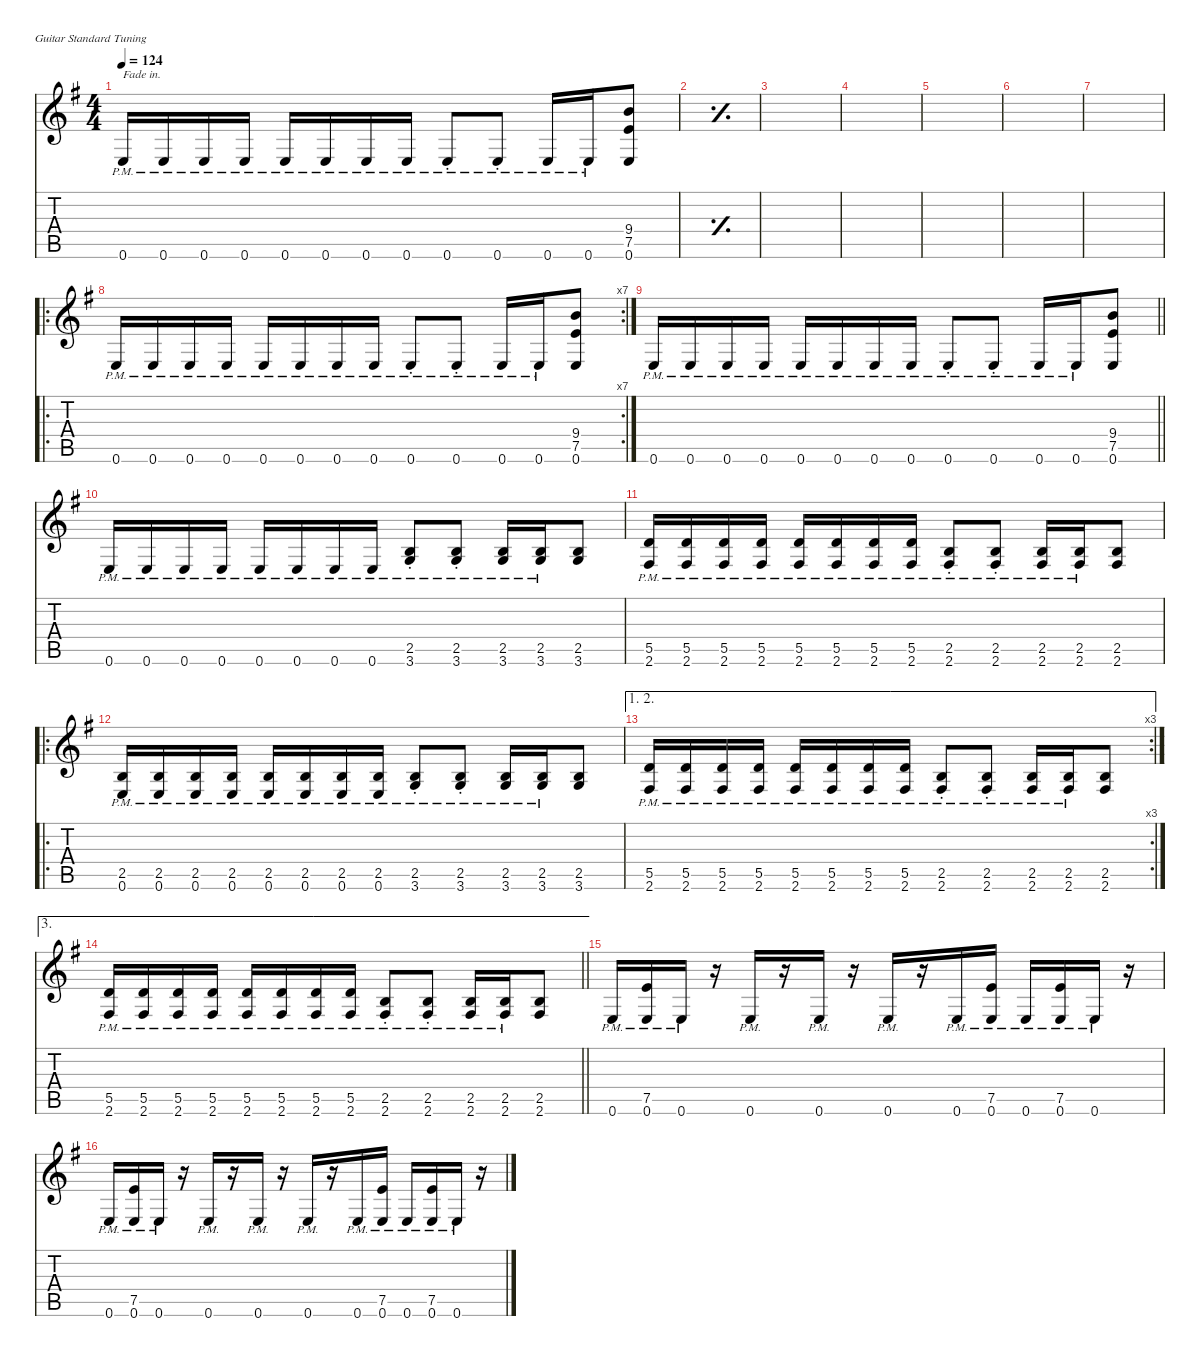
\defaultSystemsLayout 4
\hideDynamics
\bracketExtendMode nobrackets
\singleTrackTrackNamePolicy hidden
\multiTrackTrackNamePolicy hidden
\otherSystemsTrackNameOrientation horizontal
\track ("Guitar 1" "dist.guit.") {defaultSystemsLayout 4 mute instrument distortionguitar}
\staff {score tabs}
\tuning (E4 B3 G3 D3 A2 E2)
\ts (4 4)
\beaming (8 2 2 2 2)
\tempo 124
\clef g2
\ks eminor
0.6{pm acc forcenatural}.16{txt "Fade in." dy f instrument distortionguitar beam Up} 0.6{pm acc forcenatural}.16{beam Up} 0.6{pm acc forcenatural}.16{beam Up} 0.6{pm acc forcenatural}.16{beam Up} 0.6{pm acc forcenatural}.16{beam Up} 0.6{pm acc forcenatural}.16{beam Up} 0.6{pm acc forcenatural}.16{beam Up} 0.6{pm acc forcenatural}.16{beam Up} 0.6{pm st acc forcenatural}.8{beam Up} 0.6{pm st acc forcenatural}.8{beam Up} 0.6{pm acc forcenatural}.16{beam Up} 0.6{pm acc forcenatural}.16{beam Up} (9.4{acc forcenatural} 7.5{acc forcenatural} 0.6{acc forcenatural}).8{beam Up} |
\simile simple
|
|
|
|
|
|
\ro
\rc 7
\simile none
0.6{pm acc forcenatural}.16{beam Up} 0.6{pm acc forcenatural}.16{beam Up} 0.6{pm acc forcenatural}.16{beam Up} 0.6{pm acc forcenatural}.16{beam Up} 0.6{pm acc forcenatural}.16{beam Up} 0.6{pm acc forcenatural}.16{beam Up} 0.6{pm acc forcenatural}.16{beam Up} 0.6{pm acc forcenatural}.16{beam Up} 0.6{pm st acc forcenatural}.8{beam Up} 0.6{pm st acc forcenatural}.8{beam Up} 0.6{pm acc forcenatural}.16{beam Up} 0.6{pm acc forcenatural}.16{beam Up} (9.4{acc forcenatural} 7.5{acc forcenatural} 0.6{acc forcenatural}).8{beam Up} |
\barLineRight lightlight
0.6{pm acc forcenatural}.16{beam Up} 0.6{pm acc forcenatural}.16{beam Up} 0.6{pm acc forcenatural}.16{beam Up} 0.6{pm acc forcenatural}.16{beam Up} 0.6{pm acc forcenatural}.16{beam Up} 0.6{pm acc forcenatural}.16{beam Up} 0.6{pm acc forcenatural}.16{beam Up} 0.6{pm acc forcenatural}.16{beam Up} 0.6{pm st acc forcenatural}.8{beam Up} 0.6{pm st acc forcenatural}.8{beam Up} 0.6{pm acc forcenatural}.16{beam Up} 0.6{pm acc forcenatural}.16{beam Up} (9.4{acc forcenatural} 7.5{acc forcenatural} 0.6{acc forcenatural}).8{beam Up} |
0.6{pm acc forcenatural}.16{beam Up} 0.6{pm acc forcenatural}.16{beam Up} 0.6{pm acc forcenatural}.16{beam Up} 0.6{pm acc forcenatural}.16{beam Up} 0.6{pm acc forcenatural}.16{beam Up} 0.6{pm acc forcenatural}.16{beam Up} 0.6{pm acc forcenatural}.16{beam Up} 0.6{pm acc forcenatural}.16{beam Up} (2.5{pm st acc forcenatural} 3.6{pm st acc forcenatural}).8{beam Up} (2.5{pm st acc forcenatural} 3.6{pm st acc forcenatural}).8{beam Up} (2.5{pm acc forcenatural} 3.6{pm acc forcenatural}).16{beam Up} (2.5{pm acc forcenatural} 3.6{pm acc forcenatural}).16{beam Up} (2.5{acc forcenatural} 3.6{acc forcenatural}).8{beam Up} |
(5.5{pm acc forcenatural} 2.6{pm acc #}).16{beam Up} (5.5{pm acc forcenatural} 2.6{pm acc #}).16{beam Up} (5.5{pm acc forcenatural} 2.6{pm acc #}).16{beam Up} (5.5{pm acc forcenatural} 2.6{pm acc #}).16{beam Up} (5.5{pm acc forcenatural} 2.6{pm acc #}).16{beam Up} (5.5{pm acc forcenatural} 2.6{pm acc #}).16{beam Up} (5.5{pm acc forcenatural} 2.6{pm acc #}).16{beam Up} (5.5{pm acc forcenatural} 2.6{pm acc #}).16{beam Up} (2.5{pm st acc forcenatural} 2.6{pm st acc #}).8{beam Up} (2.5{pm st acc forcenatural} 2.6{pm st acc #}).8{beam Up} (2.5{pm acc forcenatural} 2.6{pm acc #}).16{beam Up} (2.5{pm acc forcenatural} 2.6{pm acc #}).16{beam Up} (2.5{acc forcenatural} 2.6{acc #}).8{beam Up} |
\ro
(2.5{pm acc forcenatural} 0.6{pm acc forcenatural}).16{beam Up} (2.5{pm acc forcenatural} 0.6{pm acc forcenatural}).16{beam Up} (2.5{pm acc forcenatural} 0.6{pm acc forcenatural}).16{beam Up} (2.5{pm acc forcenatural} 0.6{pm acc forcenatural}).16{beam Up} (2.5{pm acc forcenatural} 0.6{pm acc forcenatural}).16{beam Up} (2.5{pm acc forcenatural} 0.6{pm acc forcenatural}).16{beam Up} (2.5{pm acc forcenatural} 0.6{pm acc forcenatural}).16{beam Up} (2.5{pm acc forcenatural} 0.6{pm acc forcenatural}).16{beam Up} (2.5{pm st acc forcenatural} 3.6{pm st acc forcenatural}).8{beam Up} (2.5{pm st acc forcenatural} 3.6{pm st acc forcenatural}).8{beam Up} (2.5{pm acc forcenatural} 3.6{pm acc forcenatural}).16{beam Up} (2.5{pm acc forcenatural} 3.6{pm acc forcenatural}).16{beam Up} (2.5{acc forcenatural} 3.6{acc forcenatural}).8{beam Up} |
\ae (1 2)
\rc 3
(5.5{pm acc forcenatural} 2.6{pm acc #}).16{beam Up} (5.5{pm acc forcenatural} 2.6{pm acc #}).16{beam Up} (5.5{pm acc forcenatural} 2.6{pm acc #}).16{beam Up} (5.5{pm acc forcenatural} 2.6{pm acc #}).16{beam Up} (5.5{pm acc forcenatural} 2.6{pm acc #}).16{beam Up} (5.5{pm acc forcenatural} 2.6{pm acc #}).16{beam Up} (5.5{pm acc forcenatural} 2.6{pm acc #}).16{beam Up} (5.5{pm acc forcenatural} 2.6{pm acc #}).16{beam Up} (2.5{pm st acc forcenatural} 2.6{pm st acc #}).8{beam Up} (2.5{pm st acc forcenatural} 2.6{pm st acc #}).8{beam Up} (2.5{pm acc forcenatural} 2.6{pm acc #}).16{beam Up} (2.5{pm acc forcenatural} 2.6{pm acc #}).16{beam Up} (2.5{acc forcenatural} 2.6{acc #}).8{beam Up} |
\ae 3
\barLineRight lightlight
(5.5{pm acc forcenatural} 2.6{pm acc #}).16{beam Up} (5.5{pm acc forcenatural} 2.6{pm acc #}).16{beam Up} (5.5{pm acc forcenatural} 2.6{pm acc #}).16{beam Up} (5.5{pm acc forcenatural} 2.6{pm acc #}).16{beam Up} (5.5{pm acc forcenatural} 2.6{pm acc #}).16{beam Up} (5.5{pm acc forcenatural} 2.6{pm acc #}).16{beam Up} (5.5{pm acc forcenatural} 2.6{pm acc #}).16{beam Up} (5.5{pm acc forcenatural} 2.6{pm acc #}).16{beam Up} (2.5{pm st acc forcenatural} 2.6{pm st acc #}).8{beam Up} (2.5{pm st acc forcenatural} 2.6{pm st acc #}).8{beam Up} (2.5{pm acc forcenatural} 2.6{pm acc #}).16{beam Up} (2.5{pm acc forcenatural} 2.6{pm acc #}).16{beam Up} (2.5{acc forcenatural} 2.6{acc #}).8{beam Up} |
0.6{pm acc forcenatural}.16{beam Up} (7.5{pm acc forcenatural} 0.6{pm acc forcenatural}).16{beam Up} 0.6{pm acc forcenatural}.16{beam Up} r.16{beam Up} 0.6{pm acc forcenatural}.16{beam Up} r.16{beam Up} 0.6{pm acc forcenatural}.16{beam Up} r.16{beam Up} 0.6{pm acc forcenatural}.16{beam Up} r.16{beam Up} 0.6{pm acc forcenatural}.16{beam Up} (7.5{pm acc forcenatural} 0.6{pm acc forcenatural}).16{beam Up} 0.6{pm acc forcenatural}.16{beam Up} (7.5{pm acc forcenatural} 0.6{pm acc forcenatural}).16{beam Up} 0.6{pm acc forcenatural}.16{beam Up} r.16{beam Up} |
0.6{pm acc forcenatural}.16{beam Up} (7.5{pm acc forcenatural} 0.6{pm acc forcenatural}).16{beam Up} 0.6{pm acc forcenatural}.16{beam Up} r.16{beam Up} 0.6{pm acc forcenatural}.16{beam Up} r.16{beam Up} 0.6{pm acc forcenatural}.16{beam Up} r.16{beam Up} 0.6{pm acc forcenatural}.16{beam Up} r.16{beam Up} 0.6{pm acc forcenatural}.16{beam Up} (7.5{pm acc forcenatural} 0.6{pm acc forcenatural}).16{beam Up} 0.6{pm acc forcenatural}.16{beam Up} (7.5{pm acc forcenatural} 0.6{pm acc forcenatural}).16{beam Up} 0.6{pm acc forcenatural}.16{beam Up} r.16{beam Up}
